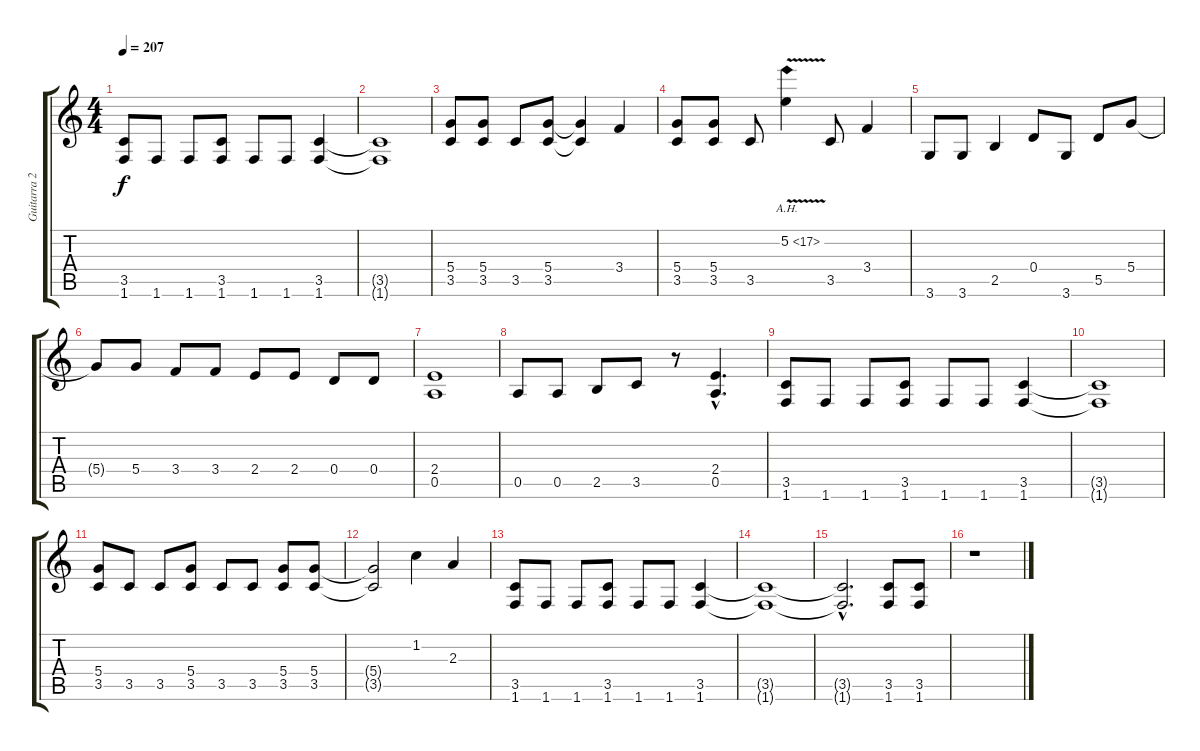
\track ("Guitarra 2" "Guitarra 2") {instrument overdrivenguitar}
\staff {score tabs}
\tuning (E4 B3 G3 D3 A2 E2) {hide}
\ts (4 4)
\tempo 207
\clef g2
\ks c
(3.5 1.6).8{dy f} 1.6.8 1.6.8 (3.5 1.6).8 1.6.8 1.6.8 (3.5 1.6).4 |
(3.5{t} 1.6{t}).1 |
(5.4 3.5).8 (5.4 3.5).8 3.5.8 (5.4 3.5).8 (5.4{t} 3.5{t}).4 3.4.4 |
(5.4 3.5).8 (5.4 3.5).8 3.5.8 5.2{ah 12 v}.4 3.5.8 3.4.4 |
3.6.8 3.6.8 2.5.4 0.4.8 3.6.8 5.5.8 5.4.8 |
5.4{t}.8 5.4.8 3.4.8 3.4.8 2.4.8 2.4.8 0.4.8 0.4.8 |
(2.4 0.5).1 |
0.5.8 0.5.8 2.5.8 3.5.8 r.8 (2.4{hac} 0.5{hac}).4{d} |
(3.5 1.6).8 1.6.8 1.6.8 (3.5 1.6).8 1.6.8 1.6.8 (3.5 1.6).4 |
(3.5{t} 1.6{t}).1 |
(5.4 3.5).8 3.5.8 3.5.8 (5.4 3.5).8 3.5.8 3.5.8 (5.4 3.5).8 (5.4 3.5).8 |
(5.4{t} 3.5{t}).2 1.2.4 2.3.4 |
(3.5 1.6).8 1.6.8 1.6.8 (3.5 1.6).8 1.6.8 1.6.8 (3.5 1.6).4 |
(3.5{t} 1.6{t}).1 |
(3.5{hac t} 1.6{hac t}).2{d} (3.5 1.6).8 (3.5 1.6).8 |
r.1
